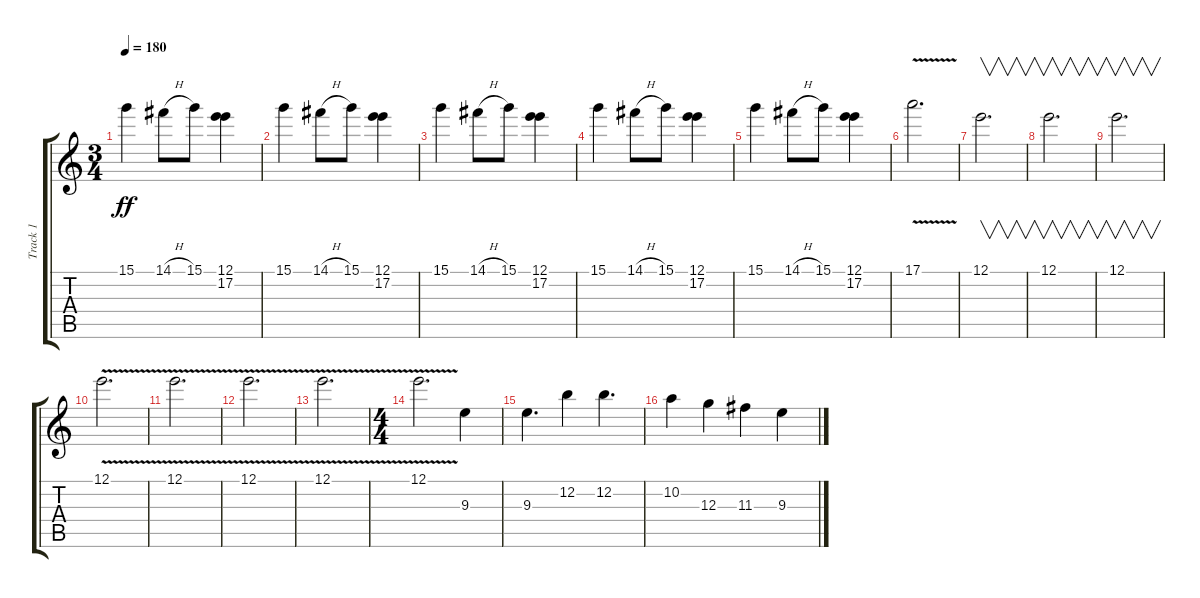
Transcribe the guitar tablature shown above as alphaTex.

\track ("Track 1" "Track 1") {instrument distortionguitar}
\staff {score tabs}
\tuning (E4 B3 G3 D3 A2 E2) {hide}
\ts (3 4)
\tempo 180
\clef g2
\ks c
15.1.4{dy ff} 14.1{h}.8 15.1.8 (12.1 17.2).4 |
15.1.4 14.1{h}.8 15.1.8 (12.1 17.2).4 |
15.1.4 14.1{h}.8 15.1.8 (12.1 17.2).4 |
15.1.4 14.1{h}.8 15.1.8 (12.1 17.2).4 |
15.1.4 14.1{h}.8 15.1.8 (12.1 17.2).4 |
17.1{v}.2{d} |
12.1.2{v d} |
12.1.2{v d} |
12.1.2{v d} |
12.1{v}.2{d} |
12.1{v}.2{d} |
12.1{v}.2{d} |
12.1{v}.2{d} |
\ts (4 4)
12.1{v}.2{d} 9.3.4 |
9.3.4{d} 12.2.4 12.2.4{d} |
10.2.4 12.3.4 11.3.4 9.3.4
